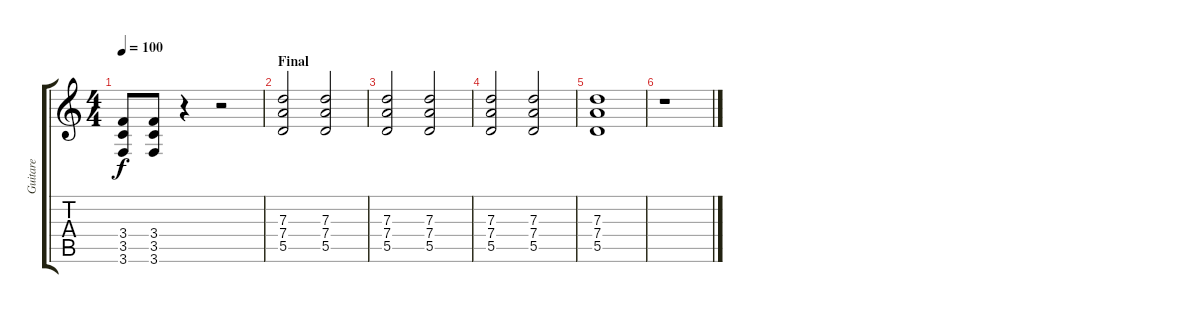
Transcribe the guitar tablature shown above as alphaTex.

\track ("Guitare" "Guitare") {instrument electricguitarclean}
\staff {score tabs}
\tuning (E4 B3 G3 D3 A2 D2) {hide}
\ts (4 4)
\tempo 100
\clef g2
\ks c
(3.4 3.5 3.6).8{dy f volume 13 instrument distortionguitar} (3.4 3.5 3.6).8 r.4 r.2 |
\section ("" "Final")
(7.3 7.4 5.5).2{instrument distortionguitar} (7.3 7.4 5.5).2 |
(7.3 7.4 5.5).2 (7.3 7.4 5.5).2 |
(7.3 7.4 5.5).2 (7.3 7.4 5.5).2 |
(7.3 7.4 5.5).1 |
r.1
